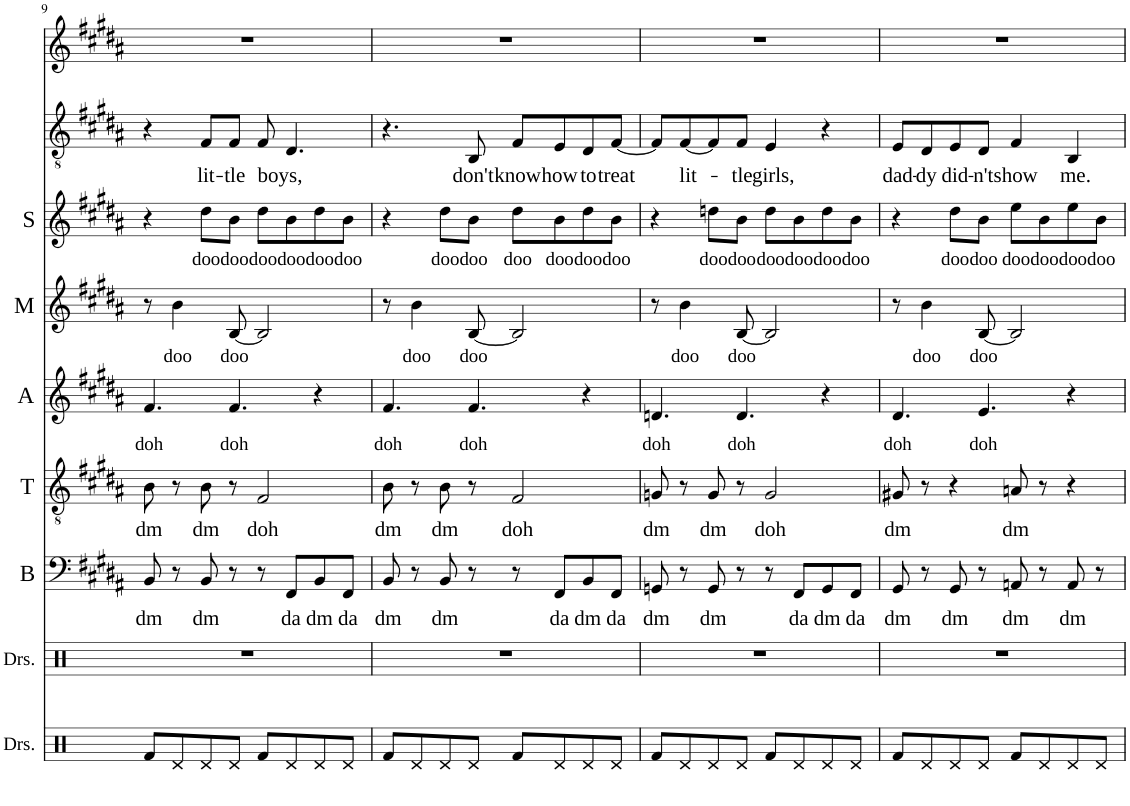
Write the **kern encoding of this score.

**kern	**kern	**kern	**text	**kern	**text	**kern	**text	**kern	**text	**kern	**text	**kern	**text	**kern
*part9	*part8	*part7	*part7	*part6	*part6	*part5	*part5	*part4	*part4	*part3	*part3	*part2	*part2	*part1
*staff9	*staff8	*staff7	*staff7	*staff6	*staff6	*staff5	*staff5	*staff4	*staff4	*staff3	*staff3	*staff2	*staff2	*staff1
*I"Drumset	*I"Drumset	*I"Bass	*	*I"Tenor	*	*I"Alto	*	*I"Mezzo	*	*I"Soprano	*	*I"Solo 2	*	*I"Solo
*I'Drs.	*I'Drs.	*I'B	*	*I'T	*	*I'A	*	*I'M	*	*I'S	*	*	*	*
!!LO:PB:g=z
*clefX	*clefX	*clefF4	*	*clefGv2	*	*clefG2	*	*clefG2	*	*clefG2	*	*clefGv2	*	*clefG2
*k[]	*k[]	*k[f#c#g#d#a#]	*	*k[f#c#g#d#a#]	*	*k[f#c#g#d#a#]	*	*k[f#c#g#d#a#]	*	*k[f#c#g#d#a#]	*	*k[f#c#g#d#a#]	*	*k[f#c#g#d#a#]
*M4/4	*M4/4	*M4/4	*	*M4/4	*	*M4/4	*	*M4/4	*	*M4/4	*	*M4/4	*	*M4/4
=9	=9	=9	=9	=9	=9	=9	=9	=9	=9	=9	=9	=9	=9	=9
!	!	!	!LO:LY:b	!	!LO:LY:b	!	!LO:LY:b	!	!	!	!	!	!	!
8Rf/L	1r	8BB/	dm	8B\	dm	4.f#/	doh	8r	.	4r	.	4r	.	1r
!	!	!	!	!	!	!	!	!	!LO:LY:b	!	!	!	!	!
8Rd/	.	8r	.	8r	.	.	.	4b\	doo	.	.	.	.	.
!	!	!	!LO:LY:b	!	!LO:LY:b	!	!	!	!	!	!LO:LY:b	!	!LO:LY:b	!
8Rd/	.	8BB/	dm	8B\	dm	.	.	.	.	8dd#\L	doo	8F#/L	lit-	.
!	!	!	!	!	!	!	!LO:LY:b	!	!LO:LY:b	!	!LO:LY:b	!	!LO:LY:b	!
8Rd/J	.	8r	.	8r	.	4.f#/	doh	[8B/	doo	8b\J	doo	8F#/J	-tle	.
!	!	!	!	!	!LO:LY:b	!	!	!	!	!	!LO:LY:b	!	!LO:LY:b	!
8Rf/L	.	8r	.	2F#/	doh	.	.	2B/]	.	8dd#\L	doo	8F#/	boys,	.
!	!	!	!LO:LY:b	!	!	!	!	!	!	!	!LO:LY:b	!	!	!
8Rd/	.	8FF#/L	da	.	.	.	.	.	.	8b\	doo	4.D#/	.	.
!	!	!	!LO:LY:b	!	!	!	!	!	!	!	!LO:LY:b	!	!	!
8Rd/	.	8BB/	dm	.	.	4r	.	.	.	8dd#\	doo	.	.	.
!	!	!	!LO:LY:b	!	!	!	!	!	!	!	!LO:LY:b	!	!	!
8Rd/J	.	8FF#/J	da	.	.	.	.	.	.	8b\J	doo	.	.	.
=10	=10	=10	=10	=10	=10	=10	=10	=10	=10	=10	=10	=10	=10	=10
!	!	!	!LO:LY:b	!	!LO:LY:b	!	!LO:LY:b	!	!	!	!	!	!	!
8Rf/L	1r	8BB/	dm	8B\	dm	4.f#/	doh	8r	.	4r	.	4.r	.	1r
!	!	!	!	!	!	!	!	!	!LO:LY:b	!	!	!	!	!
8Rd/	.	8r	.	8r	.	.	.	4b\	doo	.	.	.	.	.
!	!	!	!LO:LY:b	!	!LO:LY:b	!	!	!	!	!	!LO:LY:b	!	!	!
8Rd/	.	8BB/	dm	8B\	dm	.	.	.	.	8dd#\L	doo	.	.	.
!	!	!	!	!	!	!	!LO:LY:b	!	!LO:LY:b	!	!LO:LY:b	!	!LO:LY:b	!
8Rd/J	.	8r	.	8r	.	4.f#/	doh	[8B/	doo	8b\J	doo	8BB/	don't	.
!	!	!	!	!	!LO:LY:b	!	!	!	!	!	!LO:LY:b	!	!LO:LY:b	!
8Rf/L	.	8r	.	2F#/	doh	.	.	2B/]	.	8dd#\L	doo	8F#/L	know	.
!	!	!	!LO:LY:b	!	!	!	!	!	!	!	!LO:LY:b	!	!LO:LY:b	!
8Rd/	.	8FF#/L	da	.	.	.	.	.	.	8b\	doo	8E/	how	.
!	!	!	!LO:LY:b	!	!	!	!	!	!	!	!LO:LY:b	!	!LO:LY:b	!
8Rd/	.	8BB/	dm	.	.	4r	.	.	.	8dd#\	doo	8D#/	to	.
!	!	!	!LO:LY:b	!	!	!	!	!	!	!	!LO:LY:b	!	!LO:LY:b	!
8Rd/J	.	8FF#/J	da	.	.	.	.	.	.	8b\J	doo	[8F#/J	treat	.
=11	=11	=11	=11	=11	=11	=11	=11	=11	=11	=11	=11	=11	=11	=11
!	!	!	!LO:LY:b	!	!LO:LY:b	!	!LO:LY:b	!	!	!	!	!	!	!
8Rf/L	1r	8GGn/	dm	8Gn/	dm	4.dn/	doh	8r	.	4r	.	8F#/L]	.	1r
!	!	!	!	!	!	!	!	!	!LO:LY:b	!	!	!	!LO:LY:b	!
8Rd/	.	8r	.	8r	.	.	.	4b\	doo	.	.	[8F#/	lit-	.
!	!	!	!LO:LY:b	!	!LO:LY:b	!	!	!	!	!	!LO:LY:b	!	!	!
8Rd/	.	8GG/	dm	8G/	dm	.	.	.	.	8ddn\L	doo	8F#/]	.	.
!	!	!	!	!	!	!	!LO:LY:b	!	!LO:LY:b	!	!LO:LY:b	!	!LO:LY:b	!
8Rd/J	.	8r	.	8r	.	4.d/	doh	[8B/	doo	8b\J	doo	8F#/J	-tle	.
!	!	!	!	!	!LO:LY:b	!	!	!	!	!	!LO:LY:b	!	!LO:LY:b	!
8Rf/L	.	8r	.	2G/	doh	.	.	2B/]	.	8dd\L	doo	4E/	girls,	.
!	!	!	!LO:LY:b	!	!	!	!	!	!	!	!LO:LY:b	!	!	!
8Rd/	.	8FF#/L	da	.	.	.	.	.	.	8b\	doo	.	.	.
!	!	!	!LO:LY:b	!	!	!	!	!	!	!	!LO:LY:b	!	!	!
8Rd/	.	8GG/	dm	.	.	4r	.	.	.	8dd\	doo	4r	.	.
!	!	!	!LO:LY:b	!	!	!	!	!	!	!	!LO:LY:b	!	!	!
8Rd/J	.	8FF#/J	da	.	.	.	.	.	.	8b\J	doo	.	.	.
=12	=12	=12	=12	=12	=12	=12	=12	=12	=12	=12	=12	=12	=12	=12
!	!	!	!LO:LY:b	!	!LO:LY:b	!	!LO:LY:b	!	!	!	!	!	!LO:LY:b	!
8Rf/L	1r	8GG#/	dm	8G#X/	dm	4.d#/	doh	8r	.	4r	.	8E/L	dad-	1r
!	!	!	!	!	!	!	!	!	!LO:LY:b	!	!	!	!LO:LY:b	!
8Rd/	.	8r	.	8r	.	.	.	4b\	doo	.	.	8D#/	-dy	.
!	!	!	!LO:LY:b	!	!	!	!	!	!	!	!LO:LY:b	!	!LO:LY:b	!
8Rd/	.	8GG#/	dm	4r	.	.	.	.	.	8dd#\L	doo	8E/	did-	.
!	!	!	!	!	!	!	!LO:LY:b	!	!LO:LY:b	!	!LO:LY:b	!	!LO:LY:b	!
8Rd/J	.	8r	.	.	.	4.e/	doh	[8B/	doo	8b\J	doo	8D#/J	-n't	.
!	!	!	!LO:LY:b	!	!LO:LY:b	!	!	!	!	!	!LO:LY:b	!	!LO:LY:b	!
8Rf/L	.	8AAn/	dm	8An/	dm	.	.	2B/]	.	8ee\L	doo	4F#/	show	.
!	!	!	!	!	!	!	!	!	!	!	!LO:LY:b	!	!	!
8Rd/	.	8r	.	8r	.	.	.	.	.	8b\	doo	.	.	.
!	!	!	!LO:LY:b	!	!	!	!	!	!	!	!LO:LY:b	!	!LO:LY:b	!
8Rd/	.	8AA/	dm	4r	.	4r	.	.	.	8ee\	doo	4BB/	me.	.
!	!	!	!	!	!	!	!	!	!	!	!LO:LY:b	!	!	!
8Rd/J	.	8r	.	.	.	.	.	.	.	8b\J	doo	.	.	.
=	=	=	=	=	=	=	=	=	=	=	=	=	=	=
*-	*-	*-	*-	*-	*-	*-	*-	*-	*-	*-	*-	*-	*-	*-
